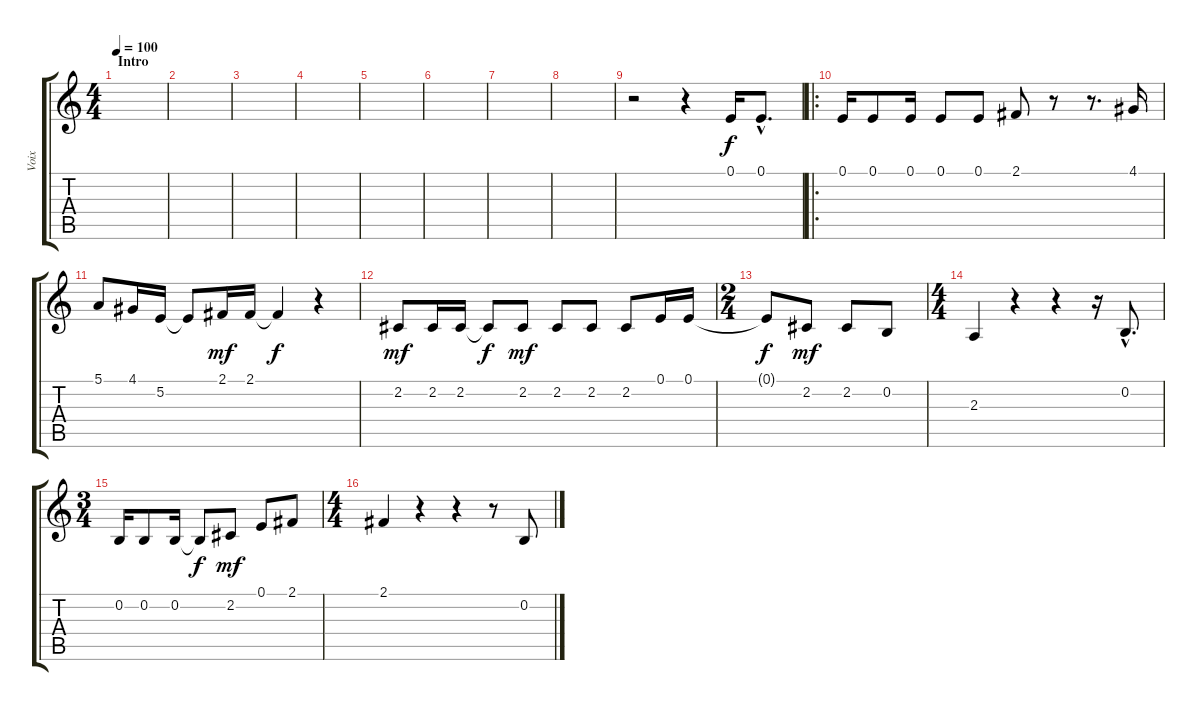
\track ("Voix" "Voix") {instrument accordion}
\staff {score tabs}
\tuning (E4 B3 G3 D3 A2 E2) {hide}
\ts (4 4)
\section ("" "Intro")
\tempo 100
\clef g2
\ks c
|
|
|
|
|
|
|
|
r.2 r.4 0.1.16 0.1{hac}.8{d} |
\ro
0.1.16 0.1.8 0.1.16 0.1.8 0.1.8 2.1.8 r.8 r.8{d} 4.1.16 |
5.1.8 4.1.16 5.2.16 5.2{t}.8{dy f} 2.1.16{dy mf} 2.1.16 2.1{t}.4{dy f} r.4 |
2.2.8{dy mf} 2.2.16 2.2.16 2.2{t}.8{dy f} 2.2.8{dy mf} 2.2.8 2.2.8 2.2.8 0.1.16 0.1.16 |
\ts (2 4)
0.1{t}.8{dy f} 2.2.8{dy mf} 2.2.8 0.2.8 |
\ts (4 4)
2.3.4 r.4 r.4 r.16 0.2{hac}.8{d} |
\ts (3 4)
0.2.16 0.2.8 0.2.16 0.2{t}.8{dy f} 2.2.8{dy mf} 0.1.8 2.1.8 |
\ts (4 4)
2.1.4 r.4 r.4 r.8 0.2.8
